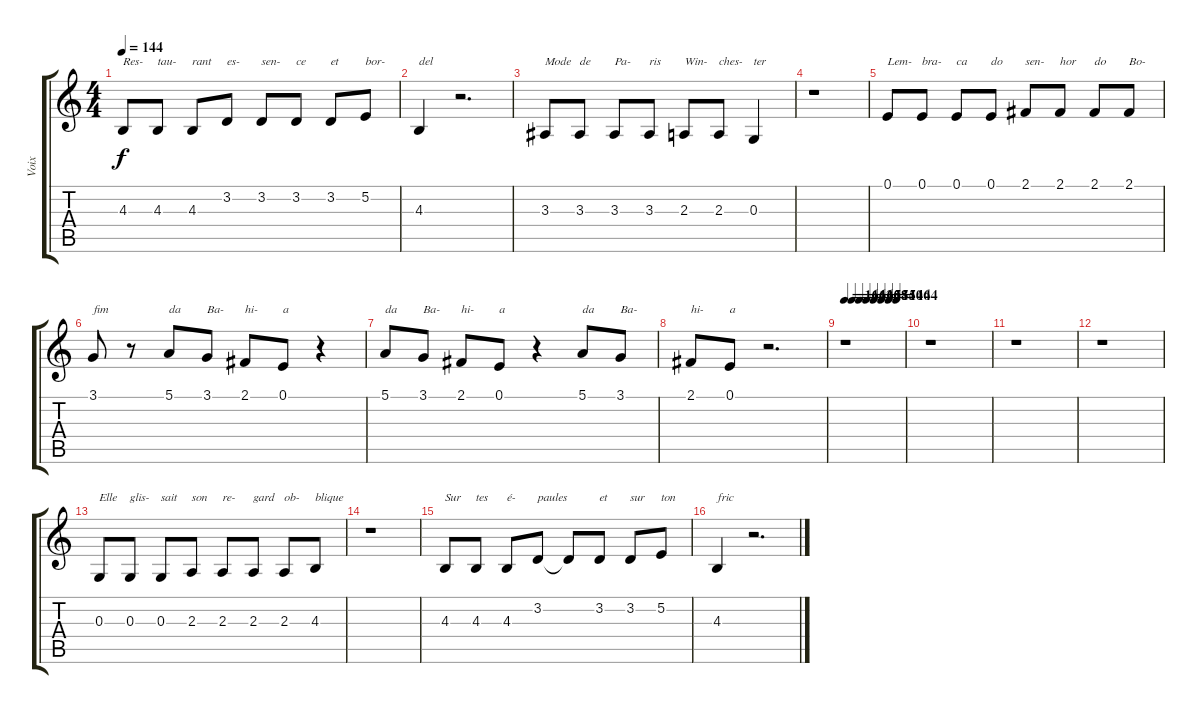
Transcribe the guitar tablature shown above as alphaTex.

\track ("Voix" "Voix") {instrument sopranosax}
\staff {score tabs}
\tuning (E4 B3 G3 D3 A2 E2) {hide}
\ts (4 4)
\tempo 144
\clef g2
\ks c
4.3.8{txt "Res-" dy f} 4.3.8{txt "tau-"} 4.3.8{txt "rant"} 3.2.8{txt "es-"} 3.2.8{txt "sen-"} 3.2.8{txt "ce"} 3.2.8{txt "et"} 5.2.8{txt "bor-"} |
4.3.4{txt "del"} r.2{d} |
3.3.8{txt "Mode"} 3.3.8{txt "de"} 3.3.8{txt "Pa-"} 3.3.8{txt "ris"} 2.3.8{txt "Win-"} 2.3.8{txt "ches-"} 0.3.4{txt "ter"} |
r.1 |
0.1.8{txt "Lem-"} 0.1.8{txt "bra-"} 0.1.8{txt "ca"} 0.1.8{txt "do"} 2.1.8{txt "sen-"} 2.1.8{txt "hor"} 2.1.8{txt "do"} 2.1.8{txt "Bo-"} |
3.1.8{txt "fim"} r.8 5.1.8{txt "da"} 3.1.8{txt "Ba-"} 2.1.8{txt "hi-"} 0.1.8{txt "a"} r.4 |
5.1.8{txt "da"} 3.1.8{txt "Ba-"} 2.1.8{txt "hi-"} 0.1.8{txt "a"} r.4 5.1.8{txt "da"} 3.1.8{txt "Ba-"} |
2.1.8{txt "hi-"} 0.1.8{txt "a"} r.2{d} |
\tempo 164
\tempo (162 0.125)
\tempo (160 0.25)
\tempo (158 0.375)
\tempo (154 0.5)
\tempo (150 0.625)
\tempo (146 0.75)
\tempo (144 0.875)
r.1 |
r.1 |
r.1 |
r.1 |
0.3.8{txt "Elle"} 0.3.8{txt "glis-"} 0.3.8{txt "sait"} 2.3.8{txt "son"} 2.3.8{txt "re-"} 2.3.8{txt "gard"} 2.3.8{txt "ob-"} 4.3.8{txt "blique"} |
r.1 |
4.3.8{txt "Sur"} 4.3.8{txt "tes"} 4.3.8{txt "é-"} 3.2.8{txt "paules"} 3.2{t}.8 3.2.8{txt "et"} 3.2.8{txt "sur"} 5.2.8{txt "ton"} |
4.3.4{txt "fric"} r.2{d}
